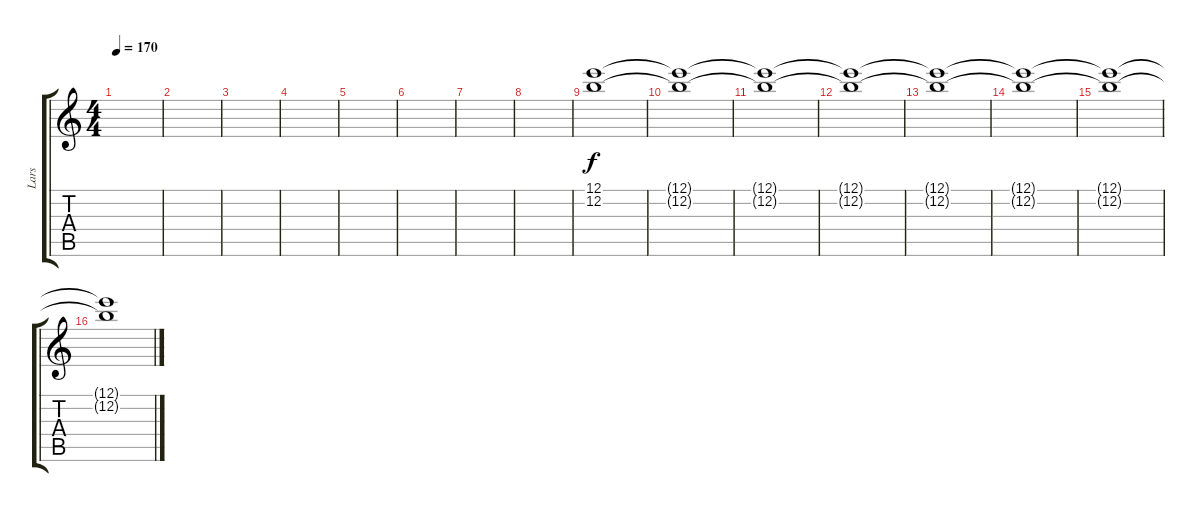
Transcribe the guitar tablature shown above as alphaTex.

\track ("Lars" "Lars") {instrument overdrivenguitar}
\staff {score tabs}
\tuning (E4 B3 G3 D3 A2 E2) {hide}
\ts (4 4)
\tempo 170
\clef g2
\ks c
|
|
|
|
|
|
|
|
(12.1 12.2).1{volume 16} |
(12.1{t} 12.2{t}).1 |
(12.1{t} 12.2{t}).1 |
(12.1{t} 12.2{t}).1 |
(12.1{t} 12.2{t}).1 |
(12.1{t} 12.2{t}).1 |
(12.1{t} 12.2{t}).1 |
(12.1{t} 12.2{t}).1
